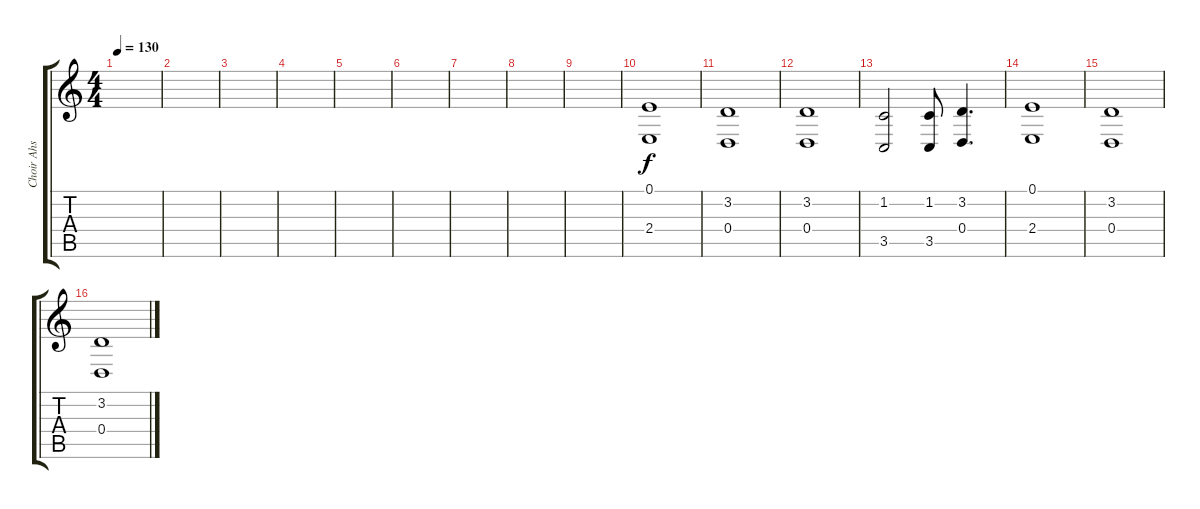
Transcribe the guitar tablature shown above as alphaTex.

\track ("Choir Ahs" "Choir Ahs") {instrument choiraahs}
\staff {score tabs}
\tuning (E4 B3 G3 D3 A2 E2) {hide}
\ts (4 4)
\tempo 130
\clef g2
\ks c
|
|
|
|
|
|
|
|
|
(0.1 2.4).1{instrument stringensemble1} |
(3.2 0.4).1 |
(3.2 0.4).1 |
(1.2 3.5).2 (1.2 3.5).8 (3.2 0.4).4{d} |
(0.1 2.4).1{instrument stringensemble1} |
(3.2 0.4).1 |
(3.2 0.4).1
